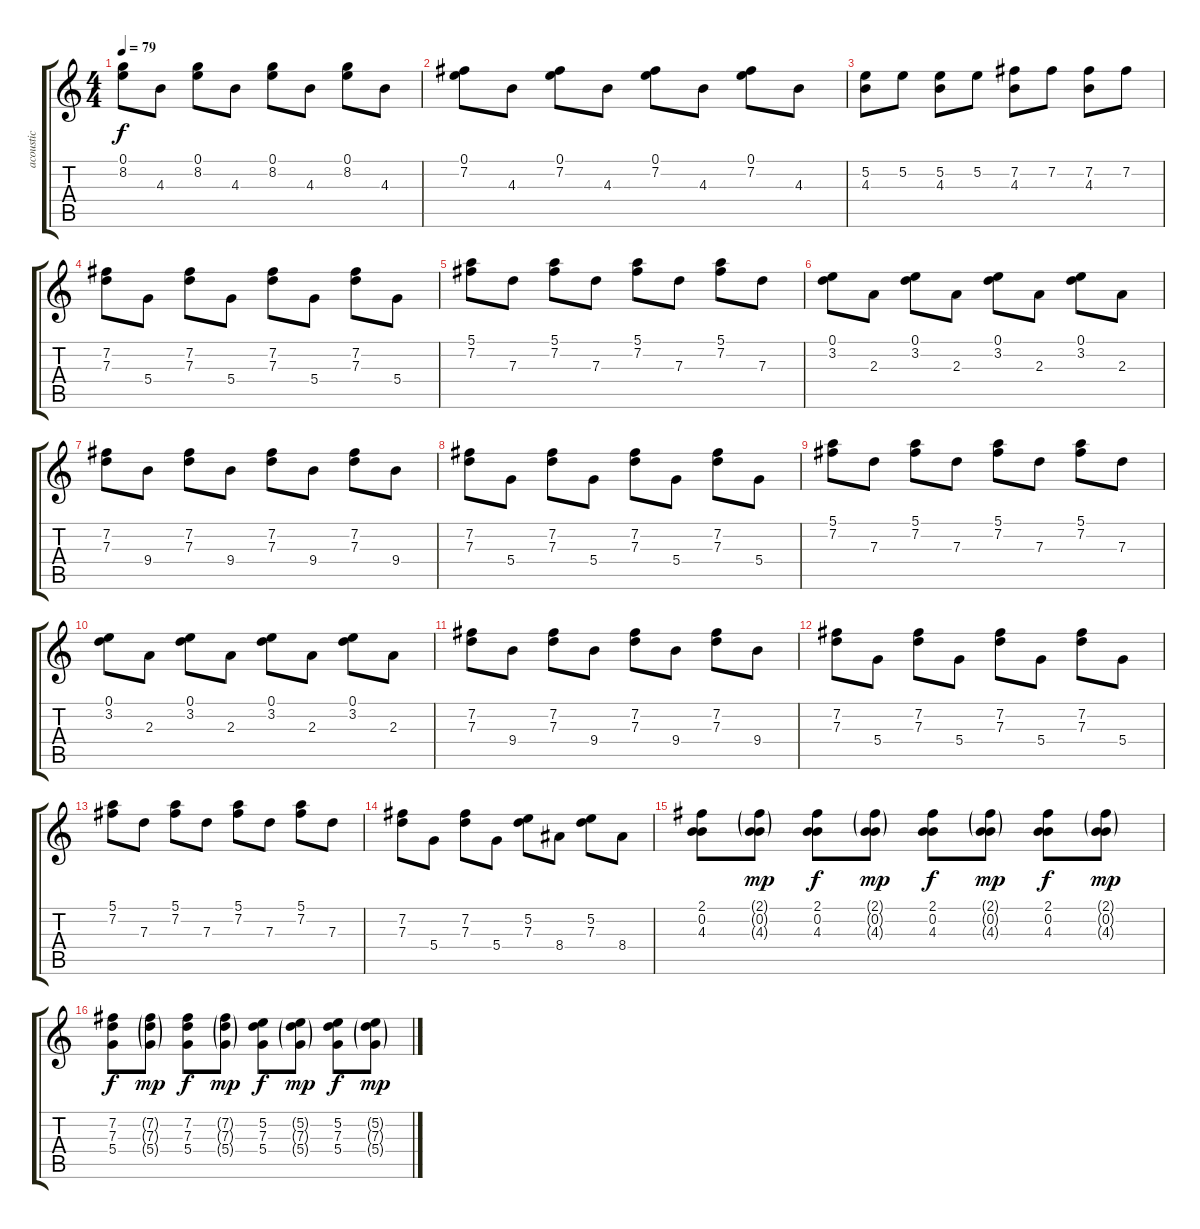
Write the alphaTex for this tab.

\track ("acoustic" "acoustic") {instrument acousticguitarsteel}
\staff {score tabs}
\tuning (E4 B3 G3 D3 A2 E2) {hide}
\ts (4 4)
\tempo 79
\clef g2
\ks c
(0.1 8.2).8{dy f} 4.3.8 (0.1 8.2).8 4.3.8 (0.1 8.2).8 4.3.8 (0.1 8.2).8 4.3.8 |
(0.1 7.2).8 4.3.8 (0.1 7.2).8 4.3.8 (0.1 7.2).8 4.3.8 (0.1 7.2).8 4.3.8 |
(5.2 4.3).8 5.2.8 (5.2 4.3).8 5.2.8 (7.2 4.3).8 7.2.8 (7.2 4.3).8 7.2.8 |
(7.2 7.3).8 5.4.8 (7.2 7.3).8 5.4.8 (7.2 7.3).8 5.4.8 (7.2 7.3).8 5.4.8 |
(5.1 7.2).8 7.3.8 (5.1 7.2).8 7.3.8 (5.1 7.2).8 7.3.8 (5.1 7.2).8 7.3.8 |
(0.1 3.2).8 2.3.8 (0.1 3.2).8 2.3.8 (0.1 3.2).8 2.3.8 (0.1 3.2).8 2.3.8 |
(7.2 7.3).8 9.4.8 (7.2 7.3).8 9.4.8 (7.2 7.3).8 9.4.8 (7.2 7.3).8 9.4.8 |
(7.2 7.3).8 5.4.8 (7.2 7.3).8 5.4.8 (7.2 7.3).8 5.4.8 (7.2 7.3).8 5.4.8 |
(5.1 7.2).8 7.3.8 (5.1 7.2).8 7.3.8 (5.1 7.2).8 7.3.8 (5.1 7.2).8 7.3.8 |
(0.1 3.2).8 2.3.8 (0.1 3.2).8 2.3.8 (0.1 3.2).8 2.3.8 (0.1 3.2).8 2.3.8 |
(7.2 7.3).8 9.4.8 (7.2 7.3).8 9.4.8 (7.2 7.3).8 9.4.8 (7.2 7.3).8 9.4.8 |
(7.2 7.3).8 5.4.8 (7.2 7.3).8 5.4.8 (7.2 7.3).8 5.4.8 (7.2 7.3).8 5.4.8 |
(5.1 7.2).8 7.3.8 (5.1 7.2).8 7.3.8 (5.1 7.2).8 7.3.8 (5.1 7.2).8 7.3.8 |
(7.2 7.3).8 5.4.8 (7.2 7.3).8 5.4.8 (5.2 7.3).8 8.4.8 (5.2 7.3).8 8.4.8 |
(2.1 0.2 4.3).8 (2.1{g} 0.2{g} 4.3{g}).8{dy mp} (2.1 0.2 4.3).8{dy f} (2.1{g} 0.2{g} 4.3{g}).8{dy mp} (2.1 0.2 4.3).8{dy f} (2.1{g} 0.2{g} 4.3{g}).8{dy mp} (2.1 0.2 4.3).8{dy f} (2.1{g} 0.2{g} 4.3{g}).8{dy mp} |
(7.2 7.3 5.4).8{dy f} (7.2{g} 7.3{g} 5.4{g}).8{dy mp} (7.2 7.3 5.4).8{dy f} (7.2{g} 7.3{g} 5.4{g}).8{dy mp} (5.2 7.3 5.4).8{dy f} (5.2{g} 7.3{g} 5.4{g}).8{dy mp} (5.2 7.3 5.4).8{dy f} (5.2{g} 7.3{g} 5.4{g}).8{dy mp}
